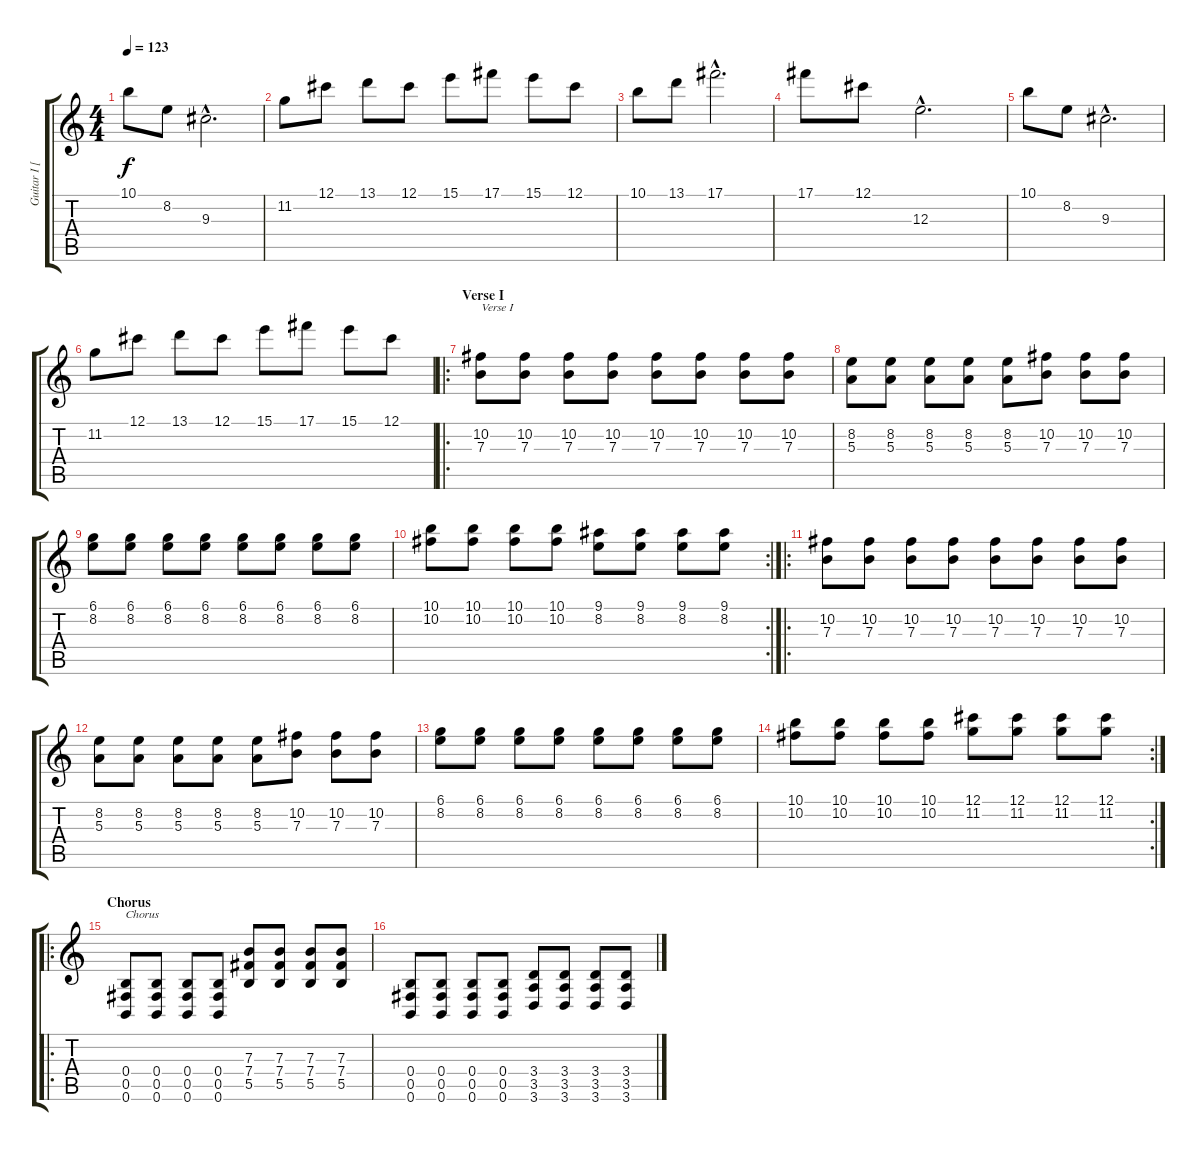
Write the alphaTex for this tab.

\track ("Guitar I [Aaron Turner]" "Guitar I [") {instrument distortionguitar}
\staff {score tabs}
\tuning (Db4 Ab3 E3 B2 Gb2 B1) {hide}
\ts (4 4)
\tempo 123
\clef g2
\ks c
10.1.8{dy f} 8.2.8 9.3{hac}.2{d} |
11.2.8 12.1.8 13.1.8 12.1.8 15.1.8 17.1.8 15.1.8 12.1.8 |
10.1.8 13.1.8 17.1{hac}.2{d} |
17.1.8 12.1.8 12.3{hac}.2{d} |
10.1.8 8.2.8 9.3{hac}.2{d} |
11.2.8 12.1.8 13.1.8 12.1.8 15.1.8 17.1.8 15.1.8 12.1.8 |
\ro
\section ("" "Verse I")
(10.2 7.3).8{txt "Verse I"} (10.2 7.3).8 (10.2 7.3).8 (10.2 7.3).8 (10.2 7.3).8 (10.2 7.3).8 (10.2 7.3).8 (10.2 7.3).8 |
(8.2 5.3).8 (8.2 5.3).8 (8.2 5.3).8 (8.2 5.3).8 (8.2 5.3).8 (10.2 7.3).8 (10.2 7.3).8 (10.2 7.3).8 |
(6.1 8.2).8 (6.1 8.2).8 (6.1 8.2).8 (6.1 8.2).8 (6.1 8.2).8 (6.1 8.2).8 (6.1 8.2).8 (6.1 8.2).8 |
\rc 2
(10.1 10.2).8 (10.1 10.2).8 (10.1 10.2).8 (10.1 10.2).8 (9.1 8.2).8 (9.1 8.2).8 (9.1 8.2).8 (9.1 8.2).8 |
\ro
(10.2 7.3).8 (10.2 7.3).8 (10.2 7.3).8 (10.2 7.3).8 (10.2 7.3).8 (10.2 7.3).8 (10.2 7.3).8 (10.2 7.3).8 |
(8.2 5.3).8 (8.2 5.3).8 (8.2 5.3).8 (8.2 5.3).8 (8.2 5.3).8 (10.2 7.3).8 (10.2 7.3).8 (10.2 7.3).8 |
(6.1 8.2).8 (6.1 8.2).8 (6.1 8.2).8 (6.1 8.2).8 (6.1 8.2).8 (6.1 8.2).8 (6.1 8.2).8 (6.1 8.2).8 |
\rc 2
(10.1 10.2).8 (10.1 10.2).8 (10.1 10.2).8 (10.1 10.2).8 (12.1 11.2).8 (12.1 11.2).8 (12.1 11.2).8 (12.1 11.2).8 |
\ro
\section ("" "Chorus")
(0.4 0.5 0.6).8{txt "Chorus"} (0.4 0.5 0.6).8 (0.4 0.5 0.6).8 (0.4 0.5 0.6).8 (7.3 7.4 5.5).8 (7.3 7.4 5.5).8 (7.3 7.4 5.5).8 (7.3 7.4 5.5).8 |
(0.4 0.5 0.6).8 (0.4 0.5 0.6).8 (0.4 0.5 0.6).8 (0.4 0.5 0.6).8 (3.4 3.5 3.6).8 (3.4 3.5 3.6).8 (3.4 3.5 3.6).8 (3.4 3.5 3.6).8
